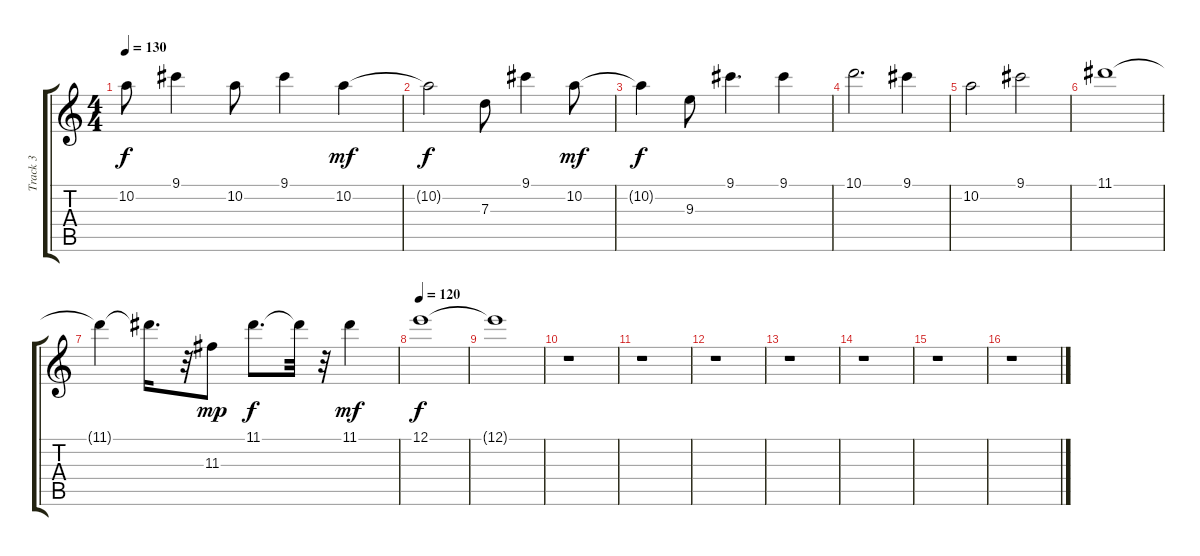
\track ("Track 3" "Track 3") {instrument electricguitarjazz}
\staff {score tabs}
\tuning (E4 B3 G3 D3 A2 E2) {hide}
\ts (4 4)
\tempo 130
\clef g2
\ks c
10.2.8{dy f} 9.1.4 10.2.8 9.1.4 10.2.4{dy mf} |
10.2{t}.2{dy f} 7.3.8 9.1.4 10.2.8{dy mf} |
10.2{t}.4{dy f} 9.3.8 9.1.4{d} 9.1.4 |
10.1.2{d} 9.1.4 |
10.2.2 9.1.2 |
11.1.1 |
11.1{t}.4 11.1{t}.16{d} r.32 11.3.8{dy mp} 11.1.8{d dy f} 11.1{t}.32 r.32 11.1.4{dy mf} |
\tempo 120
12.1.1{dy f} |
12.1{t}.1 |
r.1 |
r.1 |
r.1 |
r.1 |
r.1 |
r.1 |
r.1
